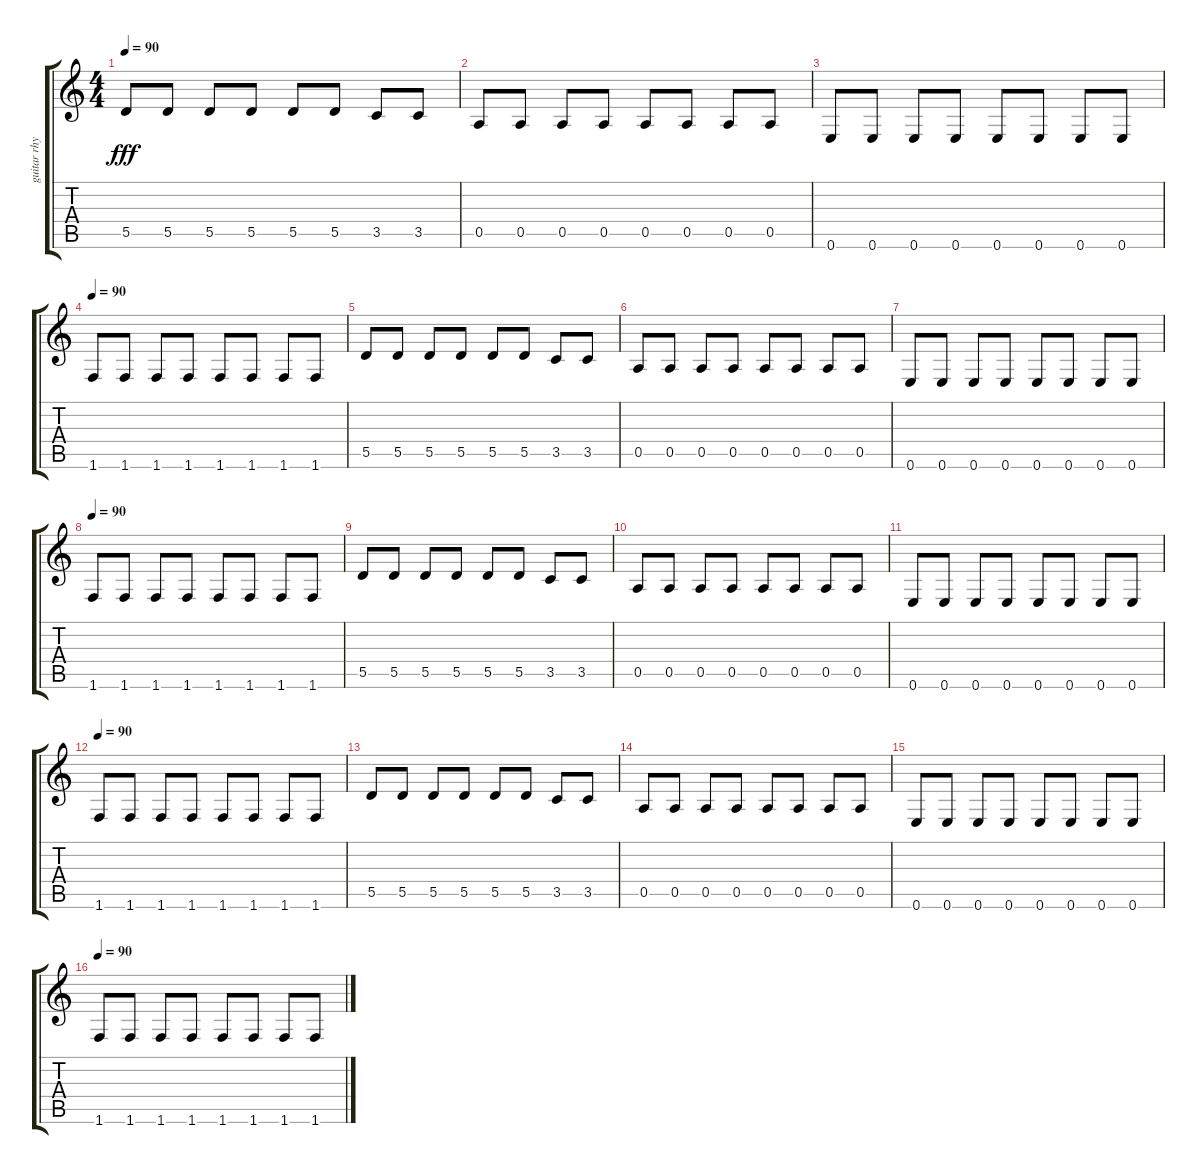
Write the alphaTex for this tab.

\track ("guitar rhytm" "guitar rhy") {instrument acousticguitarsteel}
\staff {score tabs}
\tuning (E4 B3 G3 D3 A2 E2) {hide}
\ts (4 4)
\tempo 90
\clef g2
\ks c
5.5.8{dy fff} 5.5.8 5.5.8 5.5.8 5.5.8 5.5.8 3.5.8 3.5.8 |
0.5.8 0.5.8 0.5.8 0.5.8 0.5.8 0.5.8 0.5.8 0.5.8 |
0.6.8 0.6.8 0.6.8 0.6.8 0.6.8 0.6.8 0.6.8 0.6.8 |
\tempo 90
1.6.8{instrument overdrivenguitar} 1.6.8 1.6.8 1.6.8 1.6.8 1.6.8 1.6.8 1.6.8 |
5.5.8 5.5.8 5.5.8 5.5.8 5.5.8 5.5.8 3.5.8 3.5.8 |
0.5.8 0.5.8 0.5.8 0.5.8 0.5.8 0.5.8 0.5.8 0.5.8 |
0.6.8 0.6.8 0.6.8 0.6.8 0.6.8 0.6.8 0.6.8 0.6.8 |
\tempo 90
1.6.8{instrument overdrivenguitar} 1.6.8 1.6.8 1.6.8 1.6.8 1.6.8 1.6.8 1.6.8 |
5.5.8 5.5.8 5.5.8 5.5.8 5.5.8 5.5.8 3.5.8 3.5.8 |
0.5.8 0.5.8 0.5.8 0.5.8 0.5.8 0.5.8 0.5.8 0.5.8 |
0.6.8 0.6.8 0.6.8 0.6.8 0.6.8 0.6.8 0.6.8 0.6.8 |
\tempo 90
1.6.8{volume 11 instrument overdrivenguitar} 1.6.8 1.6.8 1.6.8 1.6.8 1.6.8 1.6.8 1.6.8 |
5.5.8{volume 10} 5.5.8 5.5.8 5.5.8 5.5.8 5.5.8 3.5.8 3.5.8 |
0.5.8{volume 8} 0.5.8 0.5.8 0.5.8 0.5.8 0.5.8 0.5.8 0.5.8 |
0.6.8{volume 6} 0.6.8 0.6.8 0.6.8 0.6.8 0.6.8 0.6.8 0.6.8 |
\tempo 90
1.6.8{volume 5 instrument overdrivenguitar} 1.6.8 1.6.8 1.6.8 1.6.8 1.6.8 1.6.8 1.6.8
